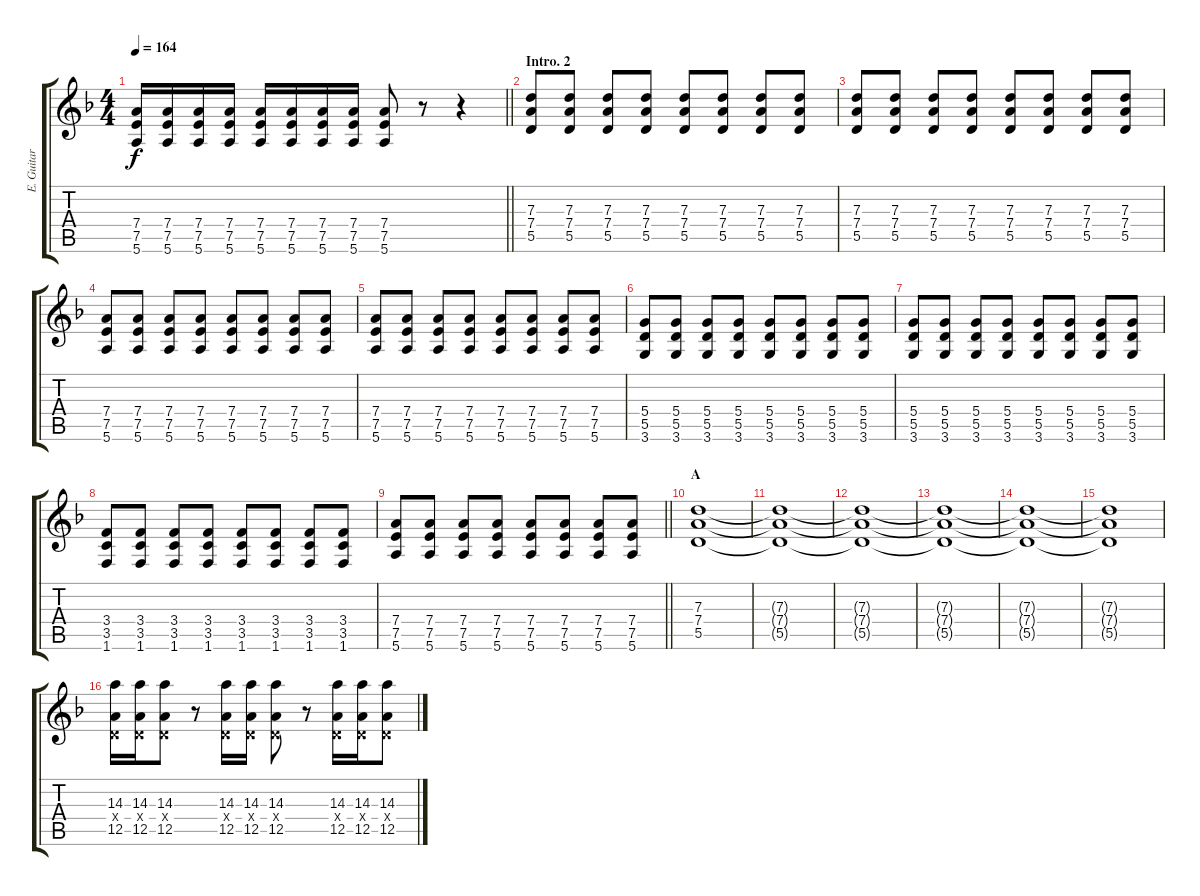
\track ("E. Guitar II" "E. Guitar ") {instrument overdrivenguitar}
\staff {score tabs}
\tuning (E4 B3 G3 D3 A2 E2) {hide}
\ts (4 4)
\tempo 164
\clef g2
\barLineRight lightlight
\ks f
(7.4 7.5 5.6).16{dy f} (7.4 7.5 5.6).16 (7.4 7.5 5.6).16 (7.4 7.5 5.6).16 (7.4 7.5 5.6).16 (7.4 7.5 5.6).16 (7.4 7.5 5.6).16 (7.4 7.5 5.6).16 (7.4 7.5 5.6).8 r.8 r.4 |
\section ("" "Intro. 2")
(7.3 7.4 5.5).8 (7.3 7.4 5.5).8 (7.3 7.4 5.5).8 (7.3 7.4 5.5).8 (7.3 7.4 5.5).8 (7.3 7.4 5.5).8 (7.3 7.4 5.5).8 (7.3 7.4 5.5).8 |
(7.3 7.4 5.5).8 (7.3 7.4 5.5).8 (7.3 7.4 5.5).8 (7.3 7.4 5.5).8 (7.3 7.4 5.5).8 (7.3 7.4 5.5).8 (7.3 7.4 5.5).8 (7.3 7.4 5.5).8 |
(7.4 7.5 5.6).8 (7.4 7.5 5.6).8 (7.4 7.5 5.6).8 (7.4 7.5 5.6).8 (7.4 7.5 5.6).8 (7.4 7.5 5.6).8 (7.4 7.5 5.6).8 (7.4 7.5 5.6).8 |
(7.4 7.5 5.6).8 (7.4 7.5 5.6).8 (7.4 7.5 5.6).8 (7.4 7.5 5.6).8 (7.4 7.5 5.6).8 (7.4 7.5 5.6).8 (7.4 7.5 5.6).8 (7.4 7.5 5.6).8 |
(5.4 5.5 3.6).8 (5.4 5.5 3.6).8 (5.4 5.5 3.6).8 (5.4 5.5 3.6).8 (5.4 5.5 3.6).8 (5.4 5.5 3.6).8 (5.4 5.5 3.6).8 (5.4 5.5 3.6).8 |
(5.4 5.5 3.6).8 (5.4 5.5 3.6).8 (5.4 5.5 3.6).8 (5.4 5.5 3.6).8 (5.4 5.5 3.6).8 (5.4 5.5 3.6).8 (5.4 5.5 3.6).8 (5.4 5.5 3.6).8 |
(3.4 3.5 1.6).8 (3.4 3.5 1.6).8 (3.4 3.5 1.6).8 (3.4 3.5 1.6).8 (3.4 3.5 1.6).8 (3.4 3.5 1.6).8 (3.4 3.5 1.6).8 (3.4 3.5 1.6).8 |
\barLineRight lightlight
(7.4 7.5 5.6).8 (7.4 7.5 5.6).8 (7.4 7.5 5.6).8 (7.4 7.5 5.6).8 (7.4 7.5 5.6).8 (7.4 7.5 5.6).8 (7.4 7.5 5.6).8 (7.4 7.5 5.6).8 |
\section ("" "A")
(7.3 7.4 5.5).1 |
(7.3{t} 7.4{t} 5.5{t}).1 |
(7.3{t} 7.4{t} 5.5{t}).1 |
(7.3{t} 7.4{t} 5.5{t}).1 |
(7.3{t} 7.4{t} 5.5{t}).1 |
(7.3{t} 7.4{t} 5.5{t}).1 |
(14.3 0.4{x} 12.5).16 (14.3 0.4{x} 12.5).16 (14.3 0.4{x} 12.5).8 r.8 (14.3 0.4{x} 12.5).16 (14.3 0.4{x} 12.5).16 (14.3 0.4{x} 12.5).8 r.8 (14.3 0.4{x} 12.5).16 (14.3 0.4{x} 12.5).16 (14.3 0.4{x} 12.5).8
